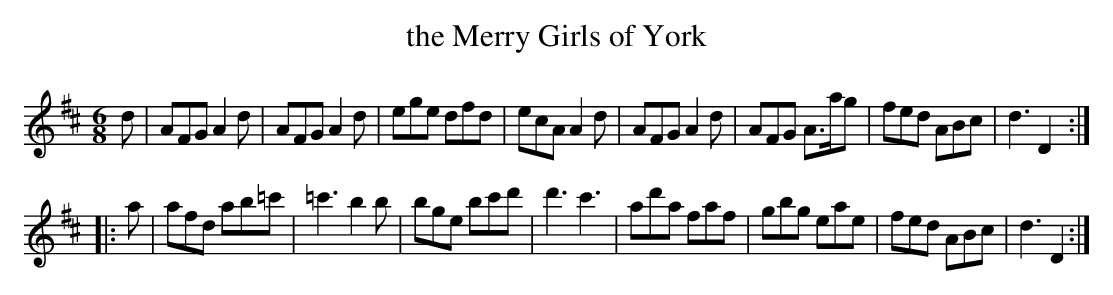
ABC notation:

X:1
T:the Merry Girls of York
M:6/8
K:D major
d|\
AFG A2d| AFG A2d| ege dfd| ecA A2d|\
AFG A2d| AFG A>ag| fed ABc| d3 D2::
a|\
afd ab=c'| =c'3 b2b| bge bc'd'| d'3 c'3|\
ad'a faf| gbg eae| fed ABc| d3 D2:|
